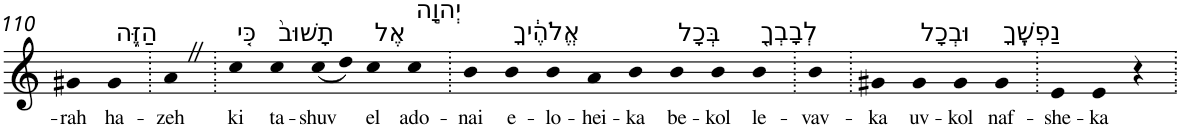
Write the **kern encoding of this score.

**kern	**text
*part1	*part1
*staff1	*staff1
*I"Piano	*
*I'Pno	*
!!LO:PB:g=z
*clefG2	*
*k[]	*
=110	=110
!	!LO:LY:b
4g#X	-rah
!LO:TX:a:t=הַזֶּ֑ה	!
!	!LO:LY:b
4g#	ha-
=111.	=111.
!	!LO:LY:b
4aZ	-zeh
=112.	=112.
!LO:TX:a:t=כִּ֤י	!
!	!LO:LY:b
4cc	ki
!LO:TX:a:t=תָשׁוּב֙	!
!	!LO:LY:b
4cc	ta-
!	!LO:LY:b
(<8cc	-shuv
8dd)	.
!LO:TX:a:t=אֶל	!
!	!LO:LY:b
4cc	el
!LO:TX:a:t=יְהוָ֣ה	!
!	!LO:LY:b
4cc	ado-
=113.	=113.
!	!LO:LY:b
4b	-nai
!LO:TX:a:t=אֱלֹהֶ֔יךָ	!
!	!LO:LY:b
4b	e-
!	!LO:LY:b
4b	-lo-
!	!LO:LY:b
4a	-hei-
!	!LO:LY:b
4b	-ka
!LO:TX:a:t=בְּכָל	!
!	!LO:LY:b
4b	be-
!	!LO:LY:b
4b	-kol
!LO:TX:a:t=לְבָבְךָ֖	!
!	!LO:LY:b
4b	le-
=114.	=114.
!	!LO:LY:b
4b	-vav-
=115.	=115.
!	!LO:LY:b
4g#X	-ka
!LO:TX:a:t=וּבְכָל	!
!	!LO:LY:b
4g#	uv-
!	!LO:LY:b
4g#	-kol
!LO:TX:a:t=נַפְשֶֽׁךָ	!
!	!LO:LY:b
4g#	naf-
=116.	=116.
!	!LO:LY:b
4e	-she-
!	!LO:LY:b
4e	-ka
4r	.
=.	=.
*-	*-
